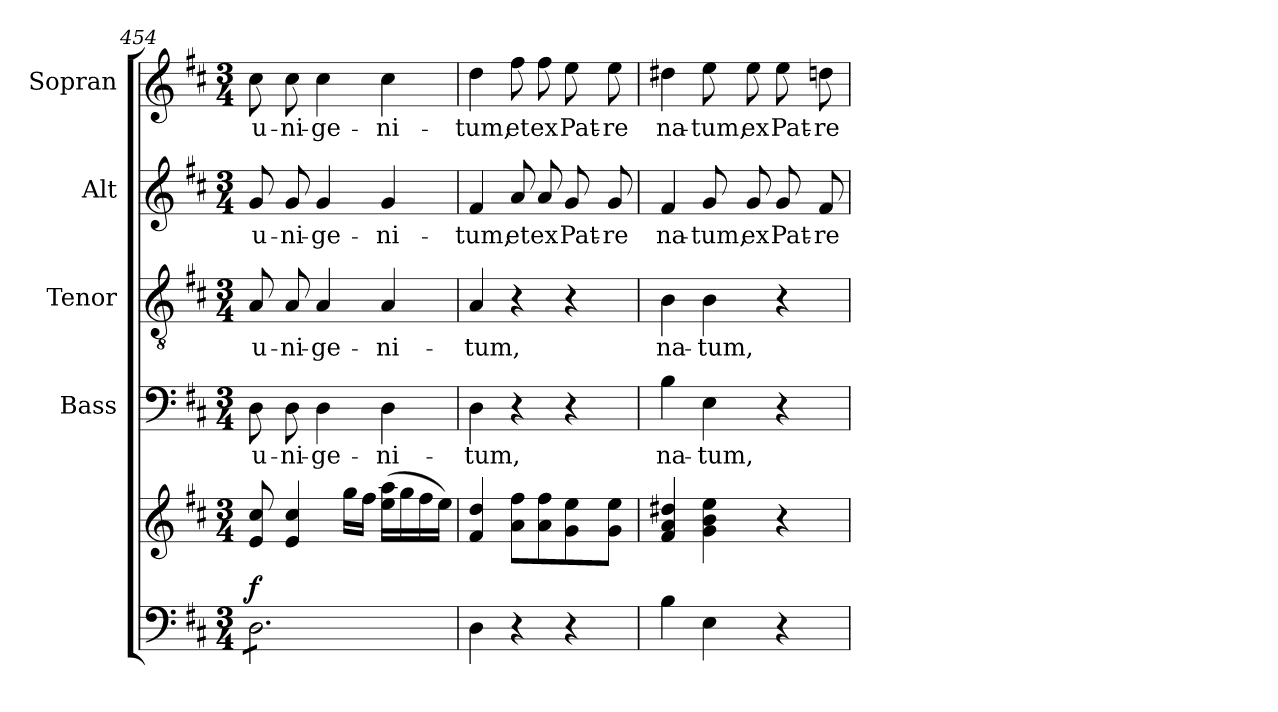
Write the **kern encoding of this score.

**kern	**kern	**dynam	**kern	**text	**kern	**text	**kern	**text	**kern	**text
*part5	*part5	*part5	*part4	*part4	*part3	*part3	*part2	*part2	*part1	*part1
*staff6	*staff5	*staff5/6	*staff4	*staff4	*staff3	*staff3	*staff2	*staff2	*staff1	*staff1
*	*	*	*I"Bass	*	*I"Tenor	*	*I"Alt	*	*I"Sopran	*
*	*	*	*I'B.	*	*I'T.	*	*I'A.	*	*I'S.	*
*clefF4	*clefG2	*	*clefF4	*	*clefGv2	*	*clefG2	*	*clefG2	*
*k[f#c#]	*k[f#c#]	*	*k[f#c#]	*	*k[f#c#]	*	*k[f#c#]	*	*k[f#c#]	*
*D:	*D:	*	*D:	*	*D:	*	*D:	*	*D:	*
*M3/4	*M3/4	*	*M3/4	*	*M3/4	*	*M3/4	*	*M3/4	*
=454	=454	=454	=454	=454	=454	=454	=454	=454	=454	=454
!	!	!LO:DY:a=2	!	!LO:LY:b	!	!LO:LY:b	!	!LO:LY:b	!	!LO:LY:b
*tremolo	*	*	*	*	*	*	*	*	*	*
8D\L	8e/ 8cc#/	f	8D\	u-	8A/	u-	8g/	u-	8cc#\	u-
!	!	!	!	!LO:LY:b	!	!LO:LY:b	!	!LO:LY:b	!	!LO:LY:b
8D\	4e/ 4cc#/	.	8D\	-ni-	8A/	-ni-	8g/	-ni-	8cc#\	-ni-
!	!	!	!	!LO:LY:b	!	!LO:LY:b	!	!LO:LY:b	!	!LO:LY:b
8D\	.	.	4D\	-ge-	4A/	-ge-	4g/	-ge-	4cc#\	-ge-
8D\	16gg\LL	.	.	.	.	.	.	.	.	.
.	16ff#\JJ	.	.	.	.	.	.	.	.	.
!	!	!	!	!LO:LY:b	!	!LO:LY:b	!	!LO:LY:b	!	!LO:LY:b
8D\	(>16ee\ 16aa\LL	.	4D\	-ni-	4A/	-ni-	4g/	-ni-	4cc#\	-ni-
.	16gg\	.	.	.	.	.	.	.	.	.
8D\J	16ff#\	.	.	.	.	.	.	.	.	.
*Xtremolo	*	*	*	*	*	*	*	*	*	*
.	16ee\JJ)	.	.	.	.	.	.	.	.	.
=455	=455	=455	=455	=455	=455	=455	=455	=455	=455	=455
!	!	!	!	!LO:LY:b	!	!LO:LY:b	!	!LO:LY:b	!	!LO:LY:b
4D\	4f#/ 4dd/	.	4D\	-tum,	4A/	-tum,	4f#/	-tum,	4dd\	-tum,
!	!	!	!	!	!	!	!	!LO:LY:b	!	!LO:LY:b
4r	8a\ 8ff#\L	.	4r	.	4r	.	8a/	et	8ff#\	et
!	!	!	!	!	!	!	!	!LO:LY:b	!	!LO:LY:b
.	8a\ 8ff#\	.	.	.	.	.	8a/	ex	8ff#\	ex
!	!	!	!	!	!	!	!	!LO:LY:b	!	!LO:LY:b
4r	8g\ 8ee\	.	4r	.	4r	.	8g/	Pat-	8ee\	Pat-
!	!	!	!	!	!	!	!	!LO:LY:b	!	!LO:LY:b
.	8g\ 8ee\J	.	.	.	.	.	8g/	-re	8ee\	-re
=456	=456	=456	=456	=456	=456	=456	=456	=456	=456	=456
!	!	!	!	!LO:LY:b	!	!LO:LY:b	!	!LO:LY:b	!	!LO:LY:b
4B\	4f#/ 4a/ 4dd#X/	.	4B\	na-	4B\	na-	4f#/	na-	4dd#X\	na-
!	!	!	!	!LO:LY:b	!	!LO:LY:b	!	!LO:LY:b	!	!LO:LY:b
4E\	4g\ 4b\ 4ee\	.	4E\	-tum,	4B\	-tum,	8g/	-tum,	8ee\	-tum,
!	!	!	!	!	!	!	!	!LO:LY:b	!	!LO:LY:b
.	.	.	.	.	.	.	8g/	ex	8ee\	ex
!	!	!	!	!	!	!	!	!LO:LY:b	!	!LO:LY:b
4r	4r	.	4r	.	4r	.	8g/	Pat-	8ee\	Pat-
!	!	!	!	!	!	!	!	!LO:LY:b	!	!LO:LY:b
.	.	.	.	.	.	.	8f#/	-re	8ddn\	-re
=	=	=	=	=	=	=	=	=	=	=
*-	*-	*-	*-	*-	*-	*-	*-	*-	*-	*-
